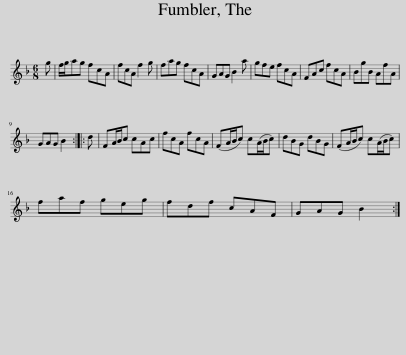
X:1
L:1/8
M:6/8
I:linebreak $
K:F
V:1 treble
V:1
 g | f/g/ag fcA | fcA f2 g | fag fcA | GAG B2 a | %5
 gfe fcA | FAc fcA | BgB AfA |$ GAG B2 :: d | %10
 FA/B/c cAc | fcA fcA | (FA/B/c) c(A/B/c) | dBG dBG | (FA/B/c) c(A/B/c) |$ %15
 faf geg | fdf cAF | GAG B2 :| %18
